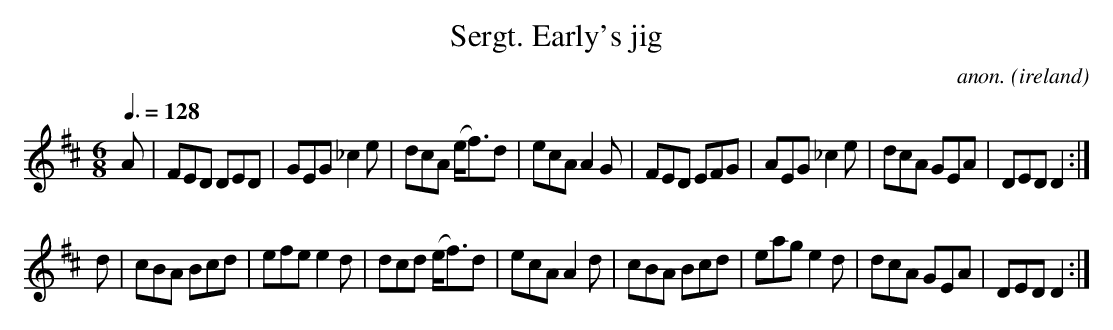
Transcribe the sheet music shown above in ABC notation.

X:1
T:Sergt. Early's jig
O:ireland
C:anon.
M:6/8
L:1/8
Q:3/8=128
K:D
A|FED DED|GEG _c2e|dcA (e<f)d|ecA A2G|FED EFG|AEG _c2e|dcA GEA|DEDD2:|
d|cBA Bcd|efe e2d|dcd (e<f)d|ecA A2d|cBA Bcd|eag e2d|dcA GEA|DEDD2:|
